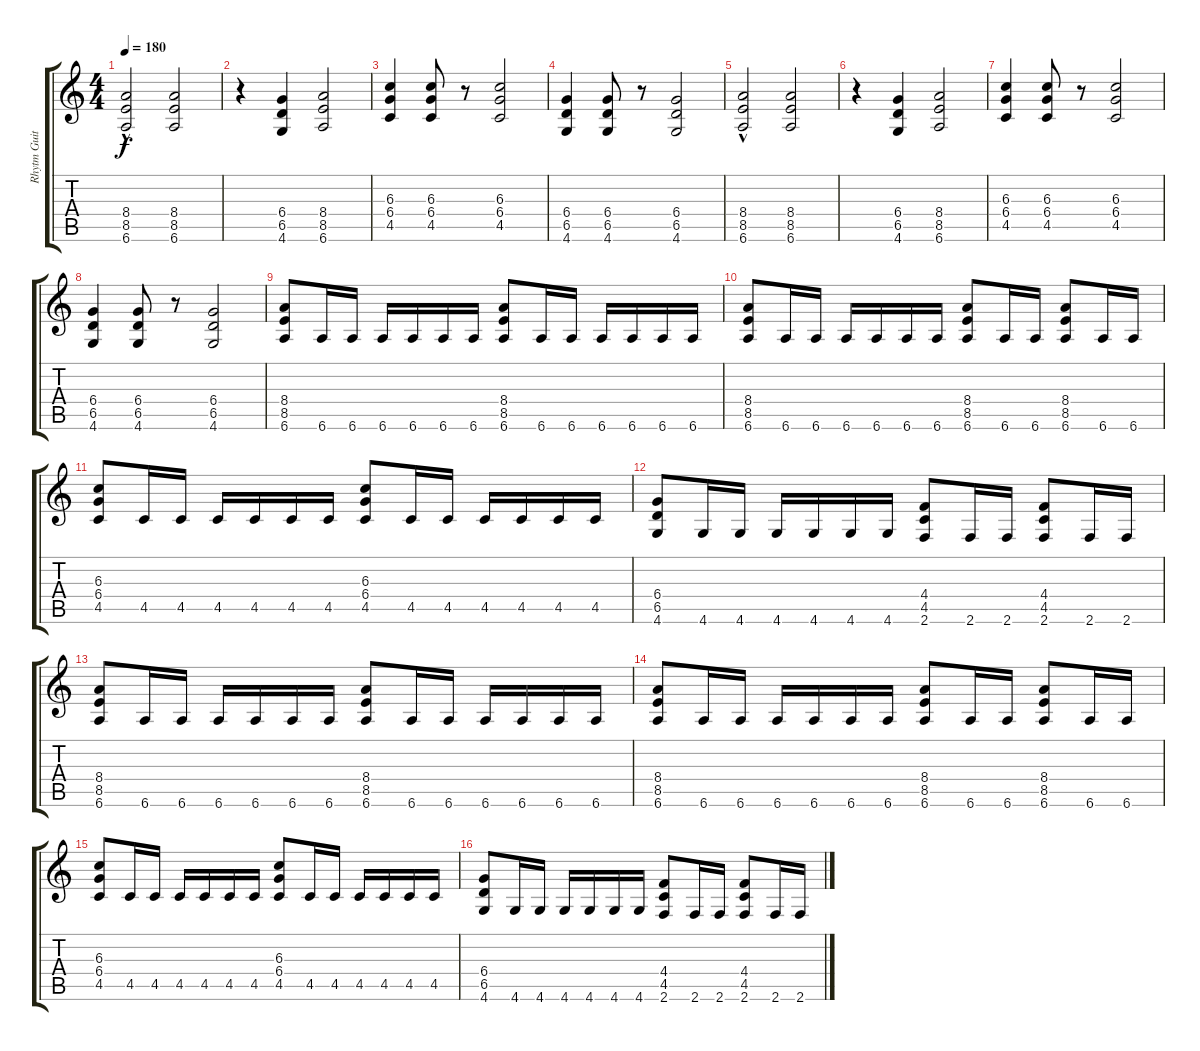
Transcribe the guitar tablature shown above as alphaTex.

\track ("Rhytm Guitar" "Rhytm Guit") {instrument distortionguitar}
\staff {score tabs}
\tuning (Eb4 Bb3 Gb3 Db3 Ab2 Eb2) {hide}
\ts (4 4)
\tempo 180
\clef g2
\ks c
(8.4{hac} 8.5{hac} 6.6{hac}).2{dy f} (8.4 8.5 6.6).2 |
r.4 (6.4 6.5 4.6).4 (8.4 8.5 6.6).2 |
(6.3 6.4 4.5).4 (6.3 6.4 4.5).8 r.8 (6.3 6.4 4.5).2 |
(6.4 6.5 4.6).4 (6.4 6.5 4.6).8 r.8 (6.4 6.5 4.6).2 |
(8.4{hac} 8.5{hac} 6.6{hac}).2 (8.4 8.5 6.6).2 |
r.4 (6.4 6.5 4.6).4 (8.4 8.5 6.6).2 |
(6.3 6.4 4.5).4 (6.3 6.4 4.5).8 r.8 (6.3 6.4 4.5).2 |
(6.4 6.5 4.6).4 (6.4 6.5 4.6).8 r.8 (6.4 6.5 4.6).2 |
(8.4 8.5 6.6).8 6.6.16 6.6.16 6.6.16 6.6.16 6.6.16 6.6.16 (8.4 8.5 6.6).8 6.6.16 6.6.16 6.6.16 6.6.16 6.6.16 6.6.16 |
(8.4 8.5 6.6).8 6.6.16 6.6.16 6.6.16 6.6.16 6.6.16 6.6.16 (8.4 8.5 6.6).8 6.6.16 6.6.16 (8.4 8.5 6.6).8 6.6.16 6.6.16 |
(6.3 6.4 4.5).8 4.5.16 4.5.16 4.5.16 4.5.16 4.5.16 4.5.16 (6.3 6.4 4.5).8 4.5.16 4.5.16 4.5.16 4.5.16 4.5.16 4.5.16 |
(6.4 6.5 4.6).8 4.6.16 4.6.16 4.6.16 4.6.16 4.6.16 4.6.16 (4.4 4.5 2.6).8 2.6.16 2.6.16 (4.4 4.5 2.6).8 2.6.16 2.6.16 |
(8.4 8.5 6.6).8 6.6.16 6.6.16 6.6.16 6.6.16 6.6.16 6.6.16 (8.4 8.5 6.6).8 6.6.16 6.6.16 6.6.16 6.6.16 6.6.16 6.6.16 |
(8.4 8.5 6.6).8 6.6.16 6.6.16 6.6.16 6.6.16 6.6.16 6.6.16 (8.4 8.5 6.6).8 6.6.16 6.6.16 (8.4 8.5 6.6).8 6.6.16 6.6.16 |
(6.3 6.4 4.5).8 4.5.16 4.5.16 4.5.16 4.5.16 4.5.16 4.5.16 (6.3 6.4 4.5).8 4.5.16 4.5.16 4.5.16 4.5.16 4.5.16 4.5.16 |
(6.4 6.5 4.6).8 4.6.16 4.6.16 4.6.16 4.6.16 4.6.16 4.6.16 (4.4 4.5 2.6).8 2.6.16 2.6.16 (4.4 4.5 2.6).8 2.6.16 2.6.16
